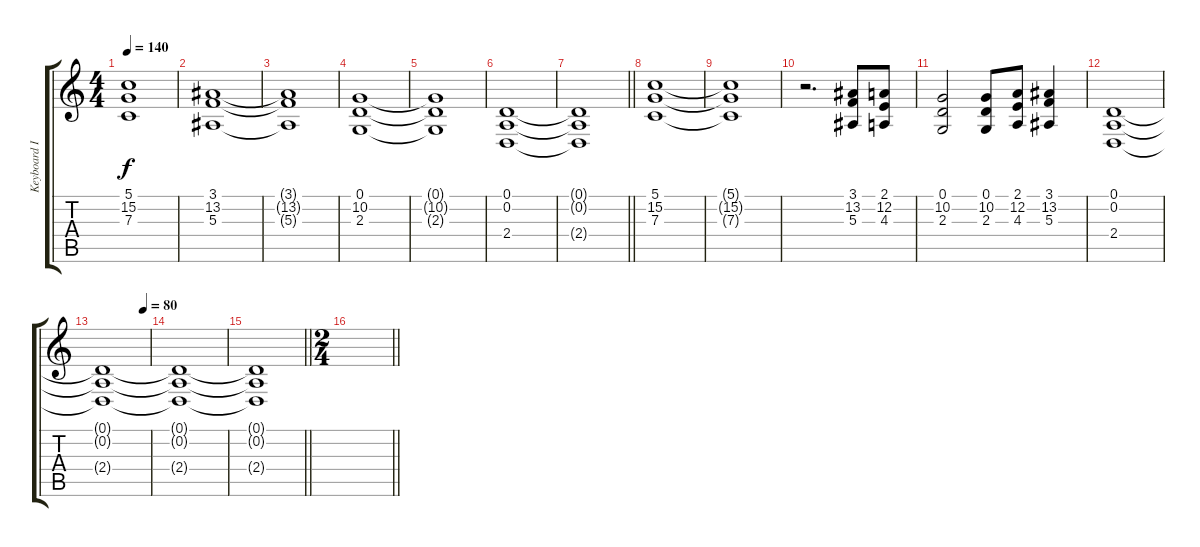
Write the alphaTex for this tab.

\track ("Keyboard I" "Keyboard I") {instrument stringensemble1}
\staff {score tabs}
\tuning (D4 A3 F3 C3 G2 D2) {hide}
\ts (4 4)
\tempo 140
\clef g2
\ks c
(5.1{t} 15.2{t} 7.3{t}).1{dy f} |
(3.1 13.2 5.3).1 |
(3.1{t} 13.2{t} 5.3{t}).1 |
(0.1 10.2 2.3).1 |
(0.1{t} 10.2{t} 2.3{t}).1 |
(0.1 0.2 2.4).1 |
\barLineRight lightlight
(0.1{t} 0.2{t} 2.4{t}).1 |
(5.1 15.2 7.3).1 |
(5.1{t} 15.2{t} 7.3{t}).1 |
r.2{d} (3.1 13.2 5.3).8 (2.1 12.2 4.3).8 |
(0.1 10.2 2.3).2 (0.1 10.2 2.3).8 (2.1 12.2 4.3).8 (3.1 13.2 5.3).4 |
(0.1 0.2 2.4).1 |
\tempo (80 0.875)
(0.1{t} 0.2{t} 2.4{t}).1 |
(0.1{t} 0.2{t} 2.4{t}).1 |
\barLineRight lightlight
(0.1{t} 0.2{t} 2.4{t}).1 |
\ts (2 4)
\barLineRight lightlight
